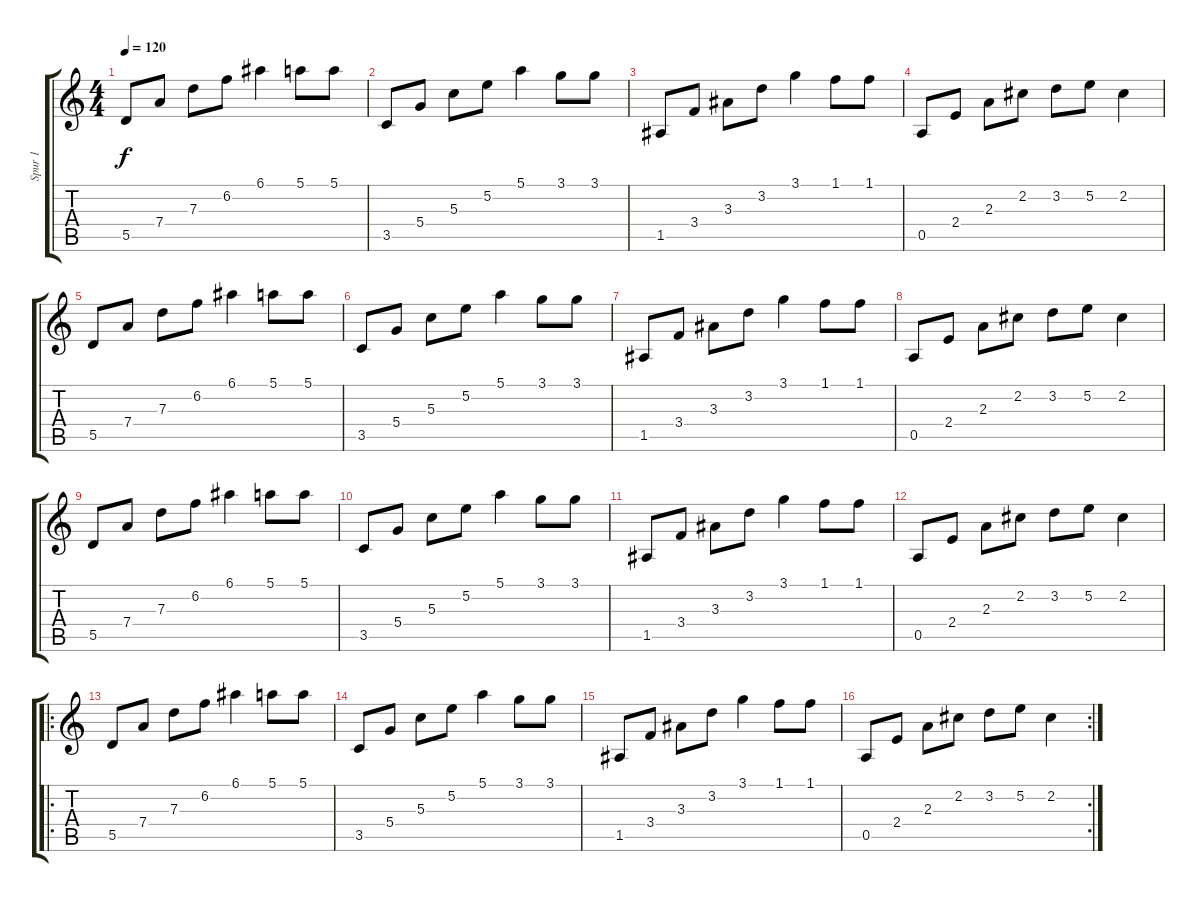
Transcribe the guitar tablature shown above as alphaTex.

\track ("Spur 1" "Spur 1") {instrument acousticguitarnylon}
\staff {score tabs}
\tuning (E4 B3 G3 D3 A2 E2) {hide}
\ts (4 4)
\tempo 120
\clef g2
\ks c
5.5.8{dy f instrument acousticguitarnylon} 7.4.8 7.3.8 6.2.8 6.1.4 5.1.8 5.1.8 |
3.5.8 5.4.8 5.3.8 5.2.8 5.1.4 3.1.8 3.1.8 |
1.5.8 3.4.8 3.3.8 3.2.8 3.1.4 1.1.8 1.1.8 |
0.5.8 2.4.8 2.3.8 2.2.8 3.2.8 5.2.8 2.2.4 |
5.5.8 7.4.8 7.3.8 6.2.8 6.1.4 5.1.8 5.1.8 |
3.5.8 5.4.8 5.3.8 5.2.8 5.1.4 3.1.8 3.1.8 |
1.5.8 3.4.8 3.3.8 3.2.8 3.1.4 1.1.8 1.1.8 |
0.5.8 2.4.8 2.3.8 2.2.8 3.2.8 5.2.8 2.2.4 |
5.5.8 7.4.8 7.3.8 6.2.8 6.1.4 5.1.8 5.1.8 |
3.5.8 5.4.8 5.3.8 5.2.8 5.1.4 3.1.8 3.1.8 |
1.5.8 3.4.8 3.3.8 3.2.8 3.1.4 1.1.8 1.1.8 |
0.5.8 2.4.8 2.3.8 2.2.8 3.2.8 5.2.8 2.2.4 |
\ro
5.5.8 7.4.8 7.3.8 6.2.8 6.1.4 5.1.8 5.1.8 |
3.5.8 5.4.8 5.3.8 5.2.8 5.1.4 3.1.8 3.1.8 |
1.5.8 3.4.8 3.3.8 3.2.8 3.1.4 1.1.8 1.1.8 |
\rc 2
0.5.8 2.4.8 2.3.8 2.2.8 3.2.8 5.2.8 2.2.4
